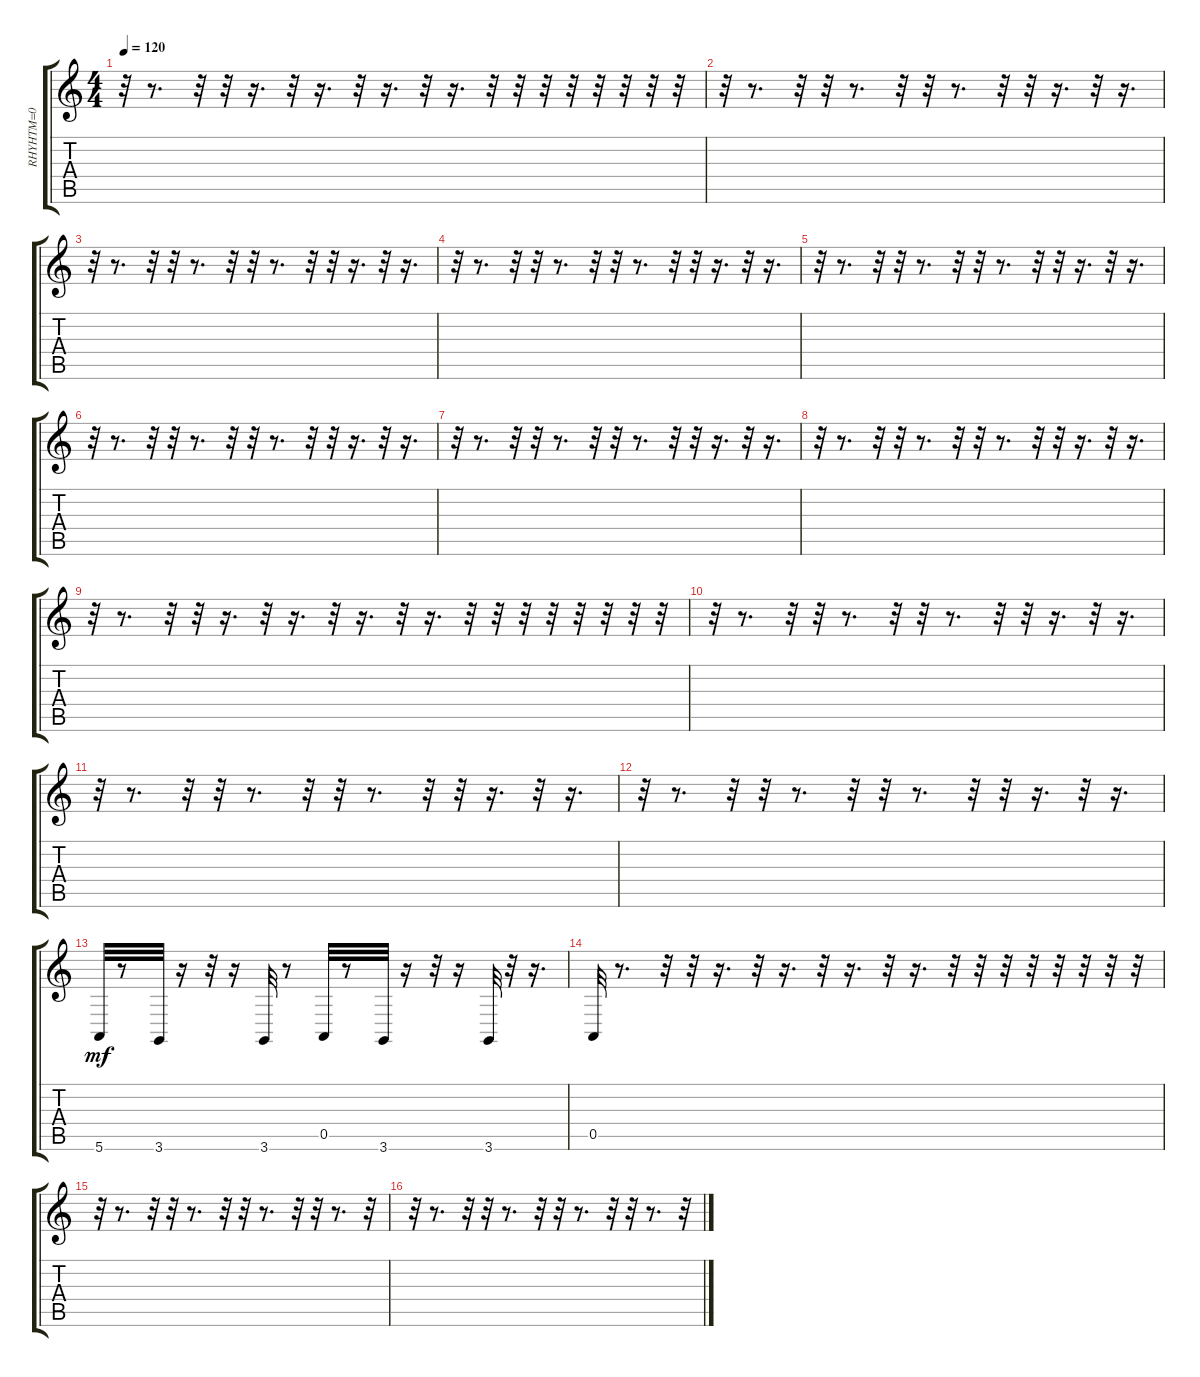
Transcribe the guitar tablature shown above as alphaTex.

\track ("RHYHTM=0" "RHYHTM=0") {instrument acousticgrandpiano}
\staff {score tabs}
\tuning (E4 B3 G3 D3 A2 E2) {hide}
\ts (4 4)
\tempo 120
\clef g2
\ks c
r.32{dy mf} r.8{d} r.32 r.32 r.16{d} r.32 r.16{d} r.32 r.16{d} r.32 r.16{d} r.32 r.32 r.32 r.32 r.32 r.32 r.32 r.32 |
r.32 r.8{d} r.32 r.32 r.8{d} r.32 r.32 r.8{d} r.32 r.32 r.16{d} r.32 r.16{d} |
r.32 r.8{d} r.32 r.32 r.8{d} r.32 r.32 r.8{d} r.32 r.32 r.16{d} r.32 r.16{d} |
r.32 r.8{d} r.32 r.32 r.8{d} r.32 r.32 r.8{d} r.32 r.32 r.16{d} r.32 r.16{d} |
r.32 r.8{d} r.32 r.32 r.8{d} r.32 r.32 r.8{d} r.32 r.32 r.16{d} r.32 r.16{d} |
r.32 r.8{d} r.32 r.32 r.8{d} r.32 r.32 r.8{d} r.32 r.32 r.16{d} r.32 r.16{d} |
r.32 r.8{d} r.32 r.32 r.8{d} r.32 r.32 r.8{d} r.32 r.32 r.16{d} r.32 r.16{d} |
r.32 r.8{d} r.32 r.32 r.8{d} r.32 r.32 r.8{d} r.32 r.32 r.16{d} r.32 r.16{d} |
r.32 r.8{d} r.32 r.32 r.16{d} r.32 r.16{d} r.32 r.16{d} r.32 r.16{d} r.32 r.32 r.32 r.32 r.32 r.32 r.32 r.32 |
r.32 r.8{d} r.32 r.32 r.8{d} r.32 r.32 r.8{d} r.32 r.32 r.16{d} r.32 r.16{d} |
r.32 r.8{d} r.32 r.32 r.8{d} r.32 r.32 r.8{d} r.32 r.32 r.16{d} r.32 r.16{d} |
r.32 r.8{d} r.32 r.32 r.8{d} r.32 r.32 r.8{d} r.32 r.32 r.16{d} r.32 r.16{d} |
5.6.32 r.8 3.6.32 r.16 r.32 r.16 3.6.32 r.8 0.5.32 r.8 3.6.32 r.16 r.32 r.16 3.6.32 r.32 r.16{d} |
0.5.32 r.8{d} r.32 r.32 r.16{d} r.32 r.16{d} r.32 r.16{d} r.32 r.16{d} r.32 r.32 r.32 r.32 r.32 r.32 r.32 r.32 |
r.32 r.8{d} r.32 r.32 r.8{d} r.32 r.32 r.8{d} r.32 r.32 r.8{d} r.32 |
r.32 r.8{d} r.32 r.32 r.8{d} r.32 r.32 r.8{d} r.32 r.32 r.8{d} r.32
